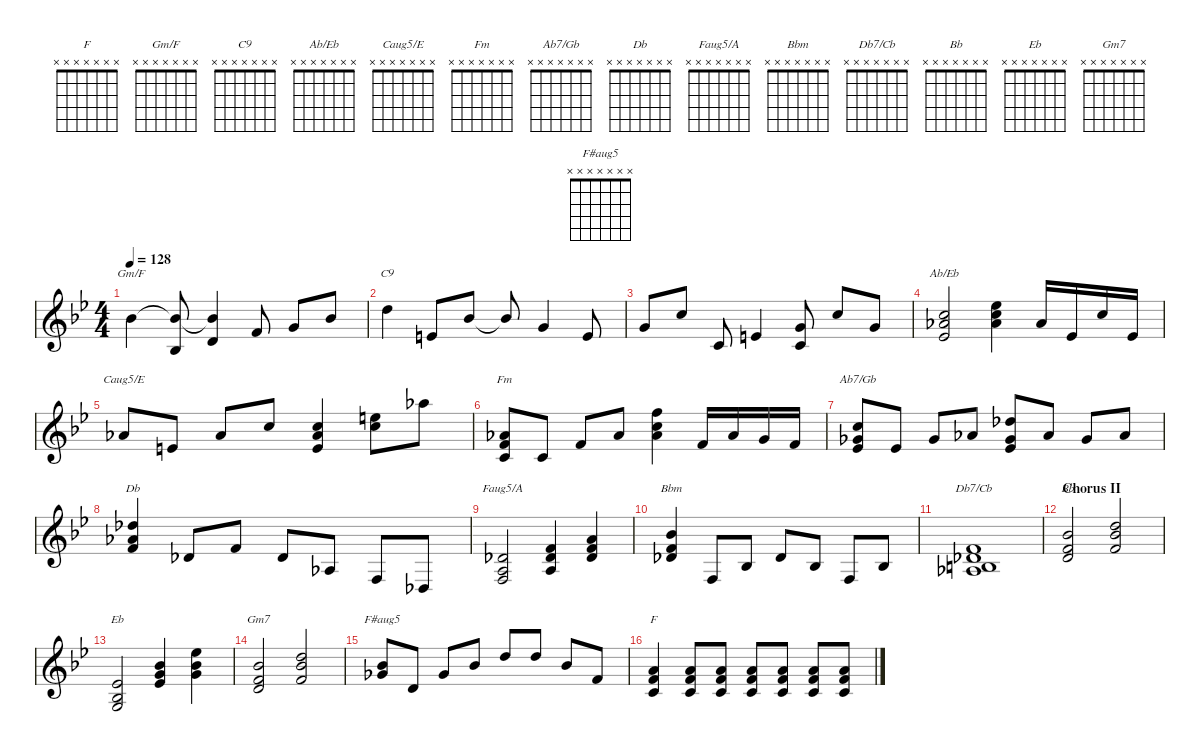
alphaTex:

\defaultSystemsLayout 4
\hideDynamics
\bracketExtendMode groupsimilarinstruments
\singleTrackTrackNamePolicy hidden
\multiTrackTrackNamePolicy hidden
\firstSystemTrackNameMode fullname
\firstSystemTrackNameOrientation horizontal
\otherSystemsTrackNameOrientation horizontal
\extendBarLines
\track ("Piano-bu" "pno.") {defaultSystemsLayout 4 instrument acousticgrandpiano}
\staff {score}
\tuning (E4 B3 G3 D3 A2 E2 B1)
\chord ("F" x x x x x x x)
\chord ("Gm/F" x x x x x x x)
\chord ("C9" x x x x x x x)
\chord ("Ab/Eb" x x x x x x x)
\chord ("Caug5/E" x x x x x x x)
\chord ("Fm" x x x x x x x)
\chord ("Ab7/Gb" x x x x x x x)
\chord ("Db" x x x x x x x)
\chord ("Faug5/A" x x x x x x x)
\chord ("Bbm" x x x x x x x)
\chord ("Db7/Cb" x x x x x x x)
\chord ("Bb" x x x x x x x)
\chord ("Eb" x x x x x x x)
\chord ("Gm7" x x x x x x x)
\chord ("F#aug5" x x x x x x x)
\ts (4 4)
\tempo 128
\clef g2
\ks bb
15.3{acc b}.4{ch "Gm/F" dy f beam Down} (18.6{acc b} 15.3{t acc b}).8{beam Up} (17.5{acc forcenatural} 15.3{t acc b}).4{beam Up} 15.4{acc forcenatural}.8{beam Up} 12.3{acc forcenatural}.8{beam Up} 15.3{acc b}.8{beam Up} |
15.2{acc forcenatural}.4{ch "C9" beam Down} 14.4{acc forcenatural}.8{beam Up} 15.3{acc b}.8{beam Up} 15.3{t acc b}.8{beam Up} 12.3{acc forcenatural}.4{beam Up} 14.4{acc forcenatural}.8{beam Up} |
12.3{acc forcenatural}.8{beam Up} 13.2{acc forcenatural}.8{beam Up} 15.5{acc forcenatural}.8{beam Up} 14.4{acc forcenatural}.4{beam Up} (12.3{acc forcenatural} 15.5{acc forcenatural}).8{beam Up} 13.2{acc forcenatural}.8{beam Up} 12.3{acc forcenatural}.8{beam Up} |
(13.2{acc forcenatural} 13.3{acc b} 13.4{acc b}).2{ch "Ab/Eb" beam Up} (16.2{acc b} 17.3{acc forcenatural} 18.4{acc b}).4{beam Down} 28.6{acc b}.16{beam Up} 28.7{acc b}.16{beam Up} 27.5{acc forcenatural}.16{beam Up} 28.7{acc b}.16{beam Up} |
13.3{acc b}.8{ch "Caug5/E" beam Up} 14.4{acc forcenatural}.8{beam Up} 13.3{acc b}.8{beam Up} 13.2{acc forcenatural}.8{beam Up} (17.3{acc forcenatural} 18.4{acc b} 19.5{acc forcenatural}).4{beam Up} (12.1{acc forcenatural} 13.2{acc forcenatural}).8{beam Down} 16.1{acc b}.8{beam Down} |
(13.3{acc b} 15.4{acc forcenatural} 15.5{acc forcenatural}).8{ch "Fm" beam Up} 15.5{acc forcenatural}.8{beam Up} 15.4{acc forcenatural}.8{beam Up} 13.3{acc b}.8{beam Up} (13.1{acc forcenatural} 13.2{acc forcenatural} 13.3{acc b}).4{beam Down} 20.5{acc forcenatural}.16{beam Up} 18.4{acc b}.16{beam Up} 17.4{acc forcenatural}.16{beam Up} 20.5{acc forcenatural}.16{beam Up} |
(13.2{acc forcenatural} 16.4{acc b} 18.5{acc b}).8{ch "Ab7/Gb" beam Up} 18.5{acc b}.8{beam Up} 16.4{acc b}.8{beam Up} 13.3{acc b}.8{beam Up} (14.2{acc b} 16.4{acc b} 18.5{acc b}).8{beam Up} 13.3{acc b}.8{beam Up} 16.4{acc b}.8{beam Up} 13.3{acc b}.8{beam Up} |
(14.2{acc b} 13.3{acc b} 15.4{acc forcenatural}).4{ch "Db" beam Up} 16.5{acc b}.8{beam Up} 20.5{acc forcenatural}.8{beam Up} 16.5{acc b}.8{beam Up} 16.6{acc b}.8{beam Up} 13.6{acc forcenatural}.8{beam Up} 14.7{acc b}.8{beam Up} |
(16.5{acc b} 17.6{acc forcenatural} 18.7{acc forcenatural}).2{ch "Faug5/A" beam Up} (15.4{acc forcenatural} 16.5{acc b} 17.6{acc forcenatural}).4{beam Up} (14.3{acc forcenatural} 15.4{acc forcenatural} 16.5{acc b}).4{beam Up} |
(15.3{acc b} 15.4{acc forcenatural} 16.5{acc b}).4{ch "Bbm" beam Up} 13.6{acc forcenatural}.8{beam Up} 13.5{acc b}.8{beam Up} 21.6{acc b}.8{beam Up} 13.5{acc b}.8{beam Up} 13.6{acc forcenatural}.8{beam Up} 13.5{acc b}.8{beam Up} |
(15.4{acc forcenatural} 16.5{acc b} 19.6{acc forcenatural} 21.7{acc b}).1{ch "Db7/Cb" beam Up} |
\section ("" "Chorus II")
(15.3{acc b} 15.4{acc forcenatural} 17.5{acc forcenatural}).2{ch "Bb" beam Up} (15.2{acc forcenatural} 15.3{acc b} 15.4{acc forcenatural}).2{beam Up} |
(18.5{acc b} 18.6{acc b} 20.7{acc forcenatural}).2{ch "Eb" beam Up} (15.3{acc b} 17.4{acc forcenatural} 18.5{acc b}).4{beam Up} (16.2{acc b} 15.3{acc b} 17.4{acc forcenatural}).4{beam Down} |
(15.3{acc b} 15.4{acc forcenatural} 17.5{acc forcenatural}).2{ch "Gm7" beam Up} (15.2{acc forcenatural} 15.3{acc b} 15.4{acc forcenatural}).2{beam Up} |
(15.3{acc b} 16.4{acc b}).8{ch "F#aug5" beam Up} 12.4{acc forcenatural}.8{beam Up} 16.4{acc b}.8{beam Up} 15.3{acc b}.8{beam Up} 15.2{acc forcenatural}.8{beam Up} 15.2{acc forcenatural}.8{beam Up} 15.3{acc b}.8{beam Up} 15.4{acc forcenatural}.8{beam Up} |
(14.3{acc forcenatural} 15.4{acc forcenatural} 15.5{acc forcenatural}).4{ch "F" beam Up} (14.3{acc forcenatural} 15.4{acc forcenatural} 15.5{acc forcenatural}).8{beam Up} (14.3{acc forcenatural} 15.4{acc forcenatural} 15.5{acc forcenatural}).8{beam Up} (14.3{acc forcenatural} 15.4{acc forcenatural} 15.5{acc forcenatural}).8{beam Up} (14.3{acc forcenatural} 15.4{acc forcenatural} 15.5{acc forcenatural}).8{beam Up} (14.3{acc forcenatural} 15.4{acc forcenatural} 15.5{acc forcenatural}).8{beam Up} (14.3{acc forcenatural} 15.4{acc forcenatural} 15.5{acc forcenatural}).8{beam Up}
